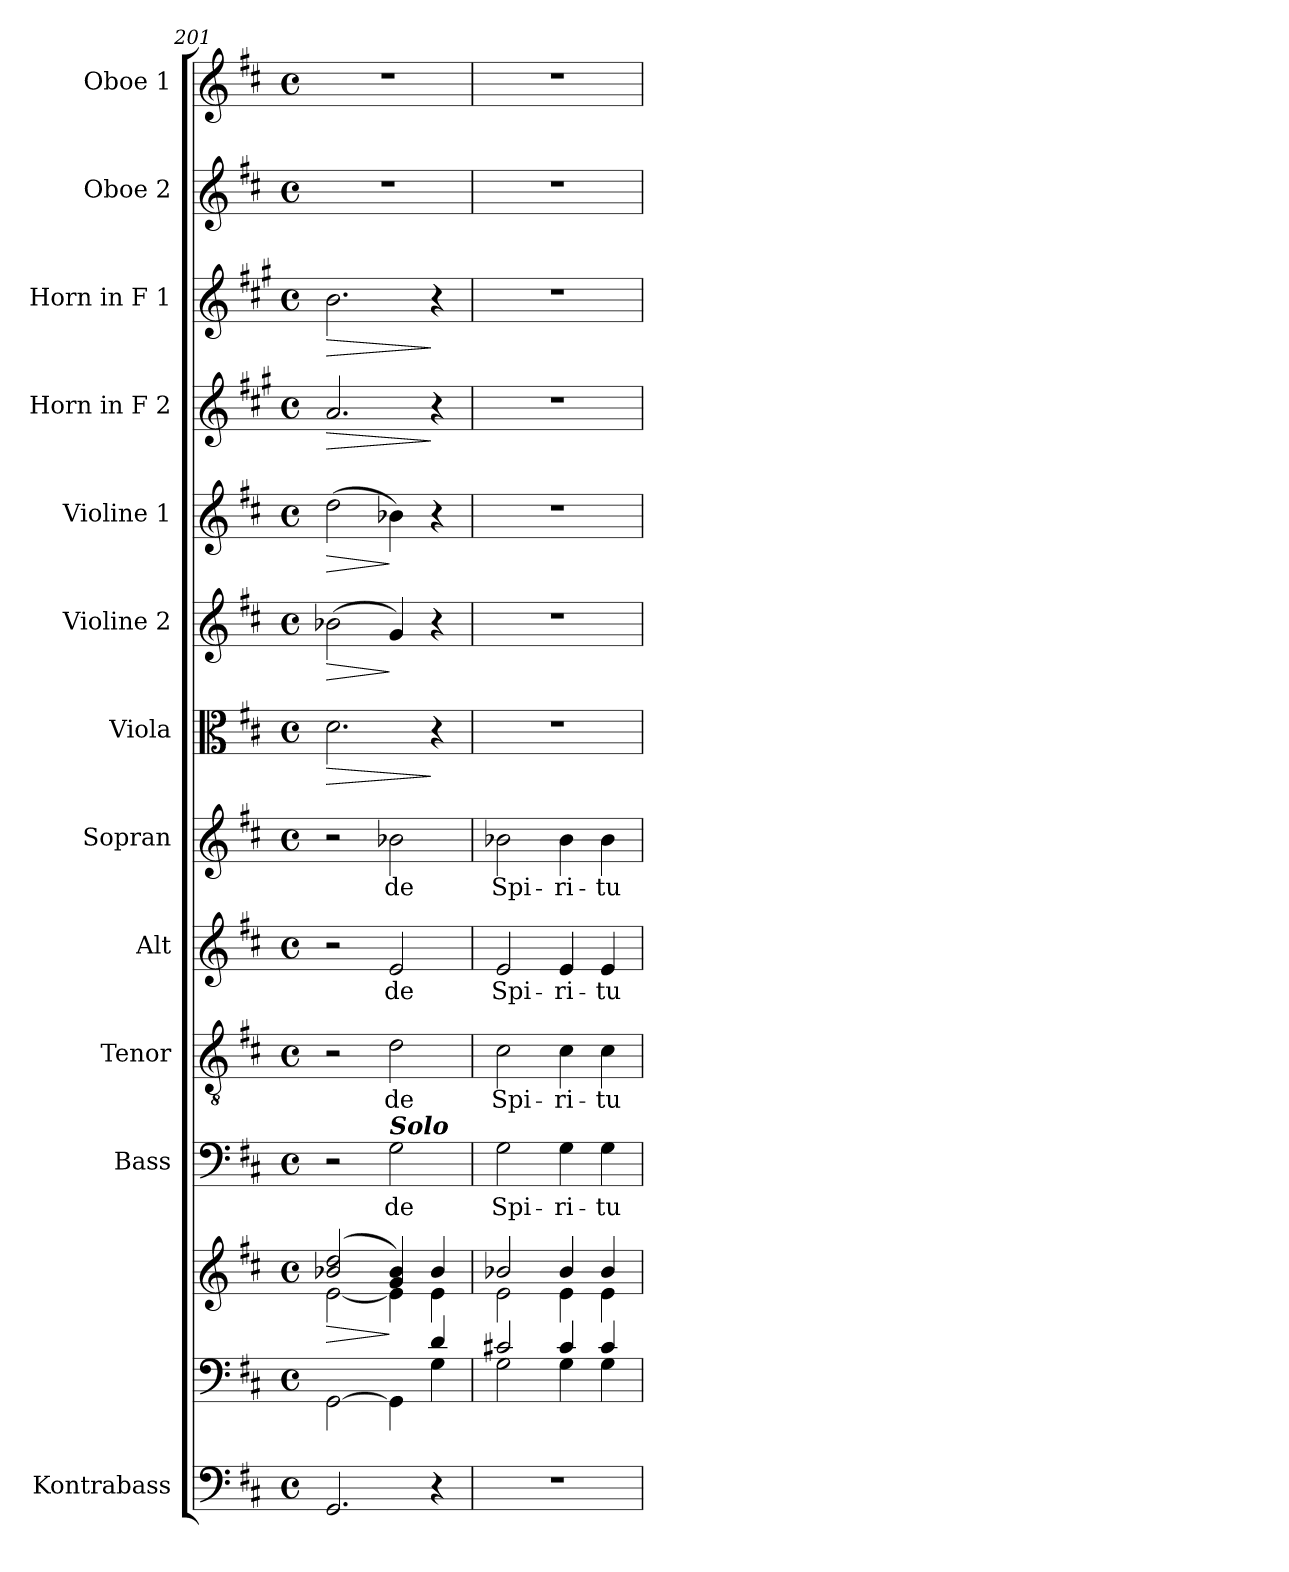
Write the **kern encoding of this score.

**kern	**kern	**kern	**dynam	**kern	**text	**kern	**text	**kern	**text	**kern	**text	**kern	**dynam	**kern	**dynam	**kern	**dynam	**kern	**dynam	**kern	**dynam	**kern	**kern
*part13	*part12	*part12	*part12	*part11	*part11	*part10	*part10	*part9	*part9	*part8	*part8	*part7	*part7	*part6	*part6	*part5	*part5	*part4	*part4	*part3	*part3	*part2	*part1
*staff14	*staff13	*staff12	*staff12/13	*staff11	*staff11	*staff10	*staff10	*staff9	*staff9	*staff8	*staff8	*staff7	*staff7	*staff6	*staff6	*staff5	*staff5	*staff4	*staff4	*staff3	*staff3	*staff2	*staff1
*I"Kontrabass	*	*	*	*I"Bass	*	*I"Tenor	*	*I"Alt	*	*I"Sopran	*	*I"Viola	*	*I"Violine 2	*	*I"Violine 1	*	*I"Horn in F 2	*	*I"Horn in F 1	*	*I"Oboe 2	*I"Oboe 1
*I'Kb.	*	*	*	*I'B.	*	*I'T.	*	*I'A.	*	*I'S.	*	*I'Vla.	*	*I'Vl. 2	*	*I'Vl. 1	*	*	*	*	*	*I'Ob. 2	*I'Ob. 1
*clefF4	*clefF4	*clefG2	*	*clefF4	*	*clefGv2	*	*clefG2	*	*clefG2	*	*clefC3	*	*clefG2	*	*clefG2	*	*clefG2	*	*clefG2	*	*clefG2	*clefG2
*ITrd7c12	*	*	*	*	*	*	*	*	*	*	*	*	*	*	*	*	*	*ITrd4c7	*	*ITrd4c7	*	*	*
*k[f#c#]	*k[f#c#]	*k[f#c#]	*	*k[f#c#]	*	*k[f#c#]	*	*k[f#c#]	*	*k[f#c#]	*	*k[f#c#]	*	*k[f#c#]	*	*k[f#c#]	*	*k[f#c#]	*	*k[f#c#]	*	*k[f#c#]	*k[f#c#]
*D:	*D:	*D:	*	*D:	*	*D:	*	*D:	*	*D:	*	*D:	*	*D:	*	*D:	*	*D:	*	*D:	*	*D:	*D:
*M4/4	*M4/4	*M4/4	*	*M4/4	*	*M4/4	*	*M4/4	*	*M4/4	*	*M4/4	*	*M4/4	*	*M4/4	*	*M4/4	*	*M4/4	*	*M4/4	*M4/4
*met(c)	*met(c)	*met(c)	*	*met(c)	*	*met(c)	*	*met(c)	*	*met(c)	*	*met(c)	*	*met(c)	*	*met(c)	*	*met(c)	*	*met(c)	*	*met(c)	*met(c)
=201	=201	=201	=201	=201	=201	=201	=201	=201	=201	=201	=201	=201	=201	=201	=201	=201	=201	=201	=201	=201	=201	=201	=201
*	*^	*	*	*	*	*	*	*	*	*	*	*	*	*	*	*	*	*	*	*	*	*	*
!	!	!	!	!LO:HP:b	!	!	!	!	!	!	!	!	!	!LO:HP:b	!	!LO:HP:b	!	!LO:HP:b	!	!LO:HP:b	!	!LO:HP:b	!	!
*	*	*	*^	*	*	*	*	*	*	*	*	*	*	*	*	*	*	*	*	*	*	*	*	*
2.GGG/	2.ryy	[<2GG\	(2b-X/ 2dd/	[<2e\	>	2r	.	2r	.	2r	.	2r	.	2.d\	>	(>2b-X\	>	(>2dd\	>	2.d/	>	2.e\	>	1r	1r
!	!	!	!	!	!	!LO:TX:a:Bi:t=Solo	!	!	!	!	!	!	!	!	!	!	!	!	!	!	!	!	!	!	!
!	!	!	!	!	!	!	!LO:LY:b	!	!LO:LY:b	!	!LO:LY:b	!	!LO:LY:b	!	!	!	!	!	!	!	!	!	!	!	!
.	.	4GG\]	4g/ 4b-/)	4e\]	]	2G\	de	2d\	de	2e/	de	2b-X\	de	.	.	4g/)	]	4b-X\)	]	.	.	.	.	.	.
4r	4d!/	4G!\	4b-!/	4e!\	.	.	.	.	.	.	.	.	.	4r	]	4r	.	4r	.	4r	]	4r	]	.	.
=202	=202	=202	=202	=202	=202	=202	=202	=202	=202	=202	=202	=202	=202	=202	=202	=202	=202	=202	=202	=202	=202	=202	=202	=202	=202
!	!	!	!	!	!	!	!LO:LY:b	!	!LO:LY:b	!	!LO:LY:b	!	!LO:LY:b	!	!	!	!	!	!	!	!	!	!	!	!
1r	2c#X!/	2G!\	2b-X!/	2e!\	.	2G\	Spi-	2c#\	Spi-	2e/	Spi-	2b-X\	Spi-	1r	.	1r	.	1r	.	1r	.	1r	.	1r	1r
!	!	!	!	!	!	!	!LO:LY:b	!	!LO:LY:b	!	!LO:LY:b	!	!LO:LY:b	!	!	!	!	!	!	!	!	!	!	!	!
.	4c#!/	4G!\	4b-!/	4e!\	.	4G\	-ri-	4c#\	-ri-	4e/	-ri-	4b-\	-ri-	.	.	.	.	.	.	.	.	.	.	.	.
!	!	!	!	!	!	!	!LO:LY:b	!	!LO:LY:b	!	!LO:LY:b	!	!LO:LY:b	!	!	!	!	!	!	!	!	!	!	!	!
.	4c#!/	4G!\	4b-!/	4e!\	.	4G\	-tu	4c#\	-tu	4e/	-tu	4b-\	-tu	.	.	.	.	.	.	.	.	.	.	.	.
*	*v	*v	*	*	*	*	*	*	*	*	*	*	*	*	*	*	*	*	*	*	*	*	*	*	*
*	*	*v	*v	*	*	*	*	*	*	*	*	*	*	*	*	*	*	*	*	*	*	*	*	*
=	=	=	=	=	=	=	=	=	=	=	=	=	=	=	=	=	=	=	=	=	=	=	=
*-	*-	*-	*-	*-	*-	*-	*-	*-	*-	*-	*-	*-	*-	*-	*-	*-	*-	*-	*-	*-	*-	*-	*-
